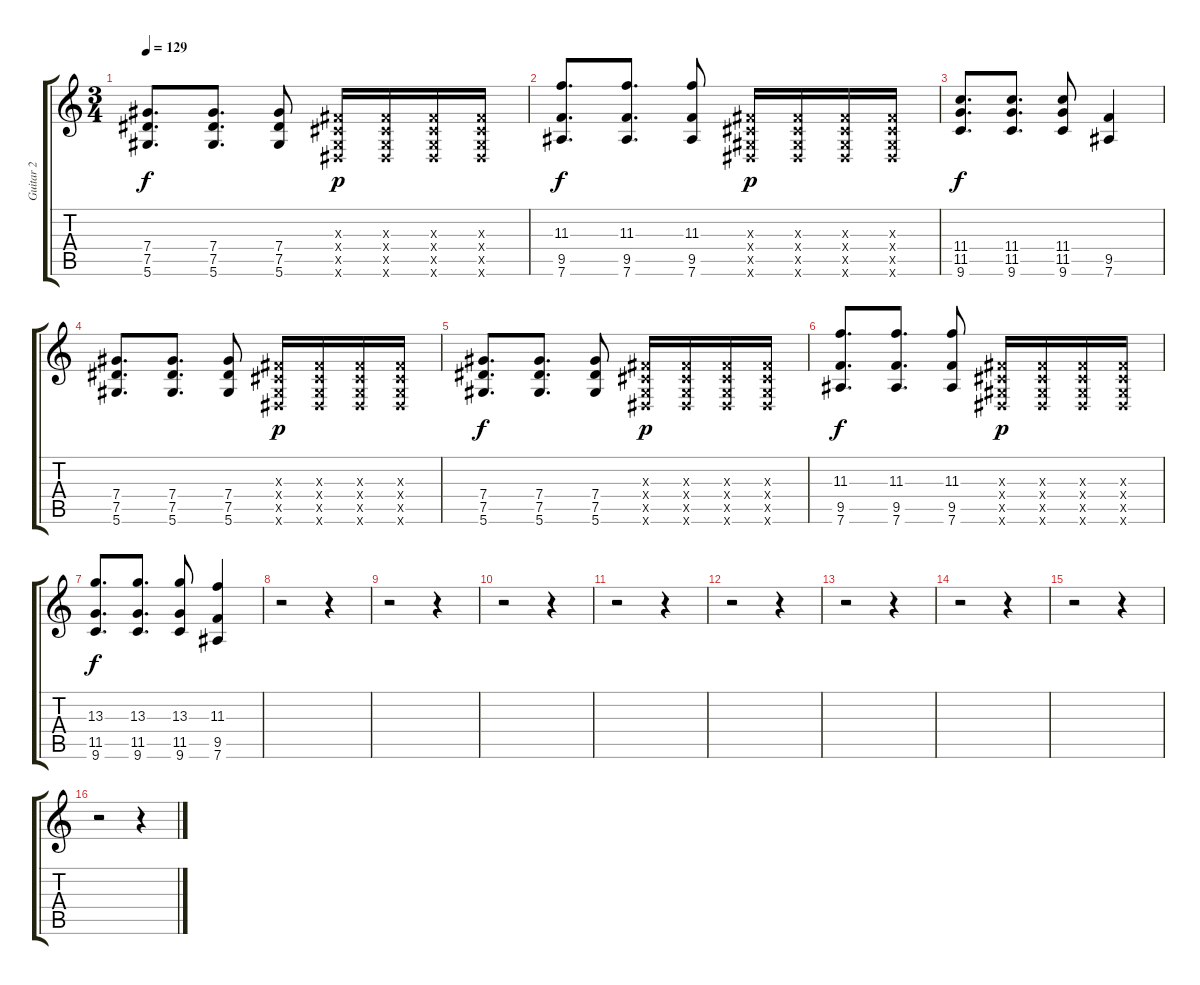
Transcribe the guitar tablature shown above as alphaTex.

\track ("Guitar 2" "Guitar 2") {instrument distortionguitar}
\staff {score tabs}
\tuning (Eb4 Bb3 Gb3 Db3 Ab2 Eb2) {hide}
\ts (3 4)
\tempo 129
\clef g2
\ks c
(7.4 7.5 5.6).8{d dy f} (7.4 7.5 5.6).8{d} (7.4 7.5 5.6).8 (0.3{x} 0.4{x} 0.5{x} 0.6{x}).16{dy p} (0.3{x} 0.4{x} 0.5{x} 0.6{x}).16 (0.3{x} 0.4{x} 0.5{x} 0.6{x}).16 (0.3{x} 0.4{x} 0.5{x} 0.6{x}).16 |
(11.3 9.5 7.6).8{d dy f} (11.3 9.5 7.6).8{d} (11.3 9.5 7.6).8 (0.3{x} 0.4{x} 0.5{x} 0.6{x}).16{dy p} (0.3{x} 0.4{x} 0.5{x} 0.6{x}).16 (0.3{x} 0.4{x} 0.5{x} 0.6{x}).16 (0.3{x} 0.4{x} 0.5{x} 0.6{x}).16 |
(11.4 11.5 9.6).8{d dy f} (11.4 11.5 9.6).8{d} (11.4 11.5 9.6).8 (9.5 7.6).4 |
(7.4 7.5 5.6).8{d} (7.4 7.5 5.6).8{d} (7.4 7.5 5.6).8 (0.3{x} 0.4{x} 0.5{x} 0.6{x}).16{dy p} (0.3{x} 0.4{x} 0.5{x} 0.6{x}).16 (0.3{x} 0.4{x} 0.5{x} 0.6{x}).16 (0.3{x} 0.4{x} 0.5{x} 0.6{x}).16 |
(7.4 7.5 5.6).8{d dy f} (7.4 7.5 5.6).8{d} (7.4 7.5 5.6).8 (0.3{x} 0.4{x} 0.5{x} 0.6{x}).16{dy p} (0.3{x} 0.4{x} 0.5{x} 0.6{x}).16 (0.3{x} 0.4{x} 0.5{x} 0.6{x}).16 (0.3{x} 0.4{x} 0.5{x} 0.6{x}).16 |
(11.3 9.5 7.6).8{d dy f} (11.3 9.5 7.6).8{d} (11.3 9.5 7.6).8 (0.3{x} 0.4{x} 0.5{x} 0.6{x}).16{dy p} (0.3{x} 0.4{x} 0.5{x} 0.6{x}).16 (0.3{x} 0.4{x} 0.5{x} 0.6{x}).16 (0.3{x} 0.4{x} 0.5{x} 0.6{x}).16 |
(13.3 11.5 9.6).8{d dy f} (13.3 11.5 9.6).8{d} (13.3 11.5 9.6).8 (11.3 9.5 7.6).4 |
r.2 r.4 |
r.2 r.4 |
r.2 r.4 |
r.2 r.4 |
r.2 r.4 |
r.2 r.4 |
r.2 r.4 |
r.2 r.4 |
r.2 r.4
